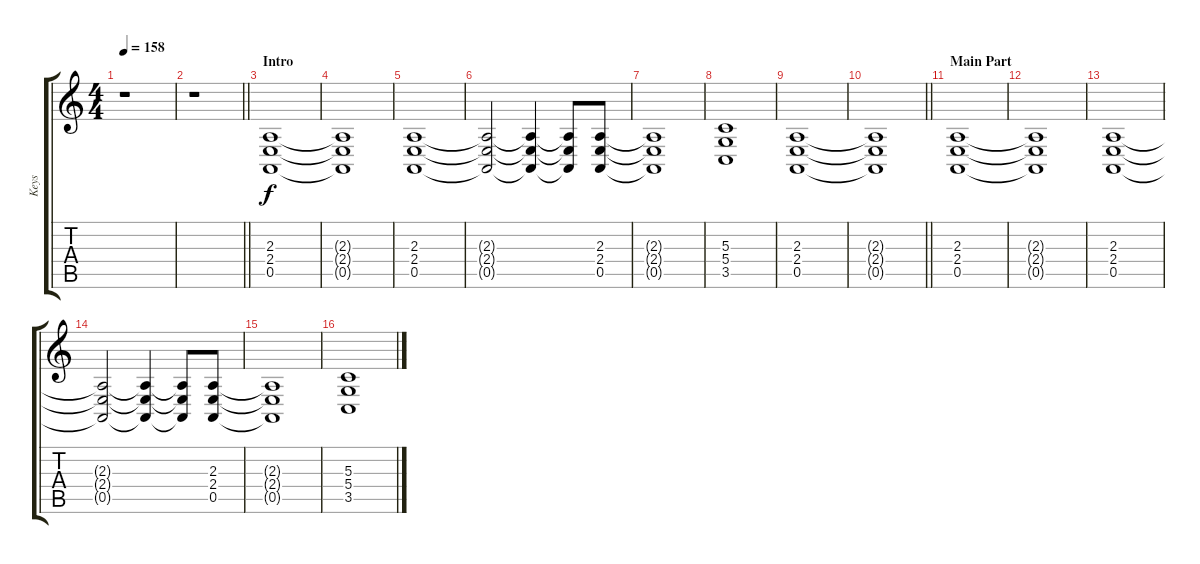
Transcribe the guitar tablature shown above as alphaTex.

\track ("Keys" "Keys") {instrument drawbarorgan}
\staff {score tabs}
\tuning (E4 B3 G3 D3 A2 E2) {hide}
\ts (4 4)
\tempo 158
\clef g2
\ks c
r.1{dy f instrument drawbarorgan} |
\barLineRight lightlight
r.1 |
\section ("" "Intro")
(2.3 2.4 0.5).1 |
(2.3{t} 2.4{t} 0.5{t}).1 |
(2.3 2.4 0.5).1 |
(2.3{t} 2.4{t} 0.5{t}).2 (2.3{t} 2.4{t} 0.5{t}).4 (2.3{t} 2.4{t} 0.5{t}).8 (2.3 2.4 0.5).8 |
(2.3{t} 2.4{t} 0.5{t}).1 |
(5.3 5.4 3.5).1 |
(2.3 2.4 0.5).1 |
\barLineRight lightlight
(2.3{t} 2.4{t} 0.5{t}).1 |
\section ("" "Main Part")
(2.3 2.4 0.5).1{volume 8} |
(2.3{t} 2.4{t} 0.5{t}).1 |
(2.3 2.4 0.5).1 |
(2.3{t} 2.4{t} 0.5{t}).2 (2.3{t} 2.4{t} 0.5{t}).4 (2.3{t} 2.4{t} 0.5{t}).8 (2.3 2.4 0.5).8 |
(2.3{t} 2.4{t} 0.5{t}).1 |
(5.3 5.4 3.5).1
